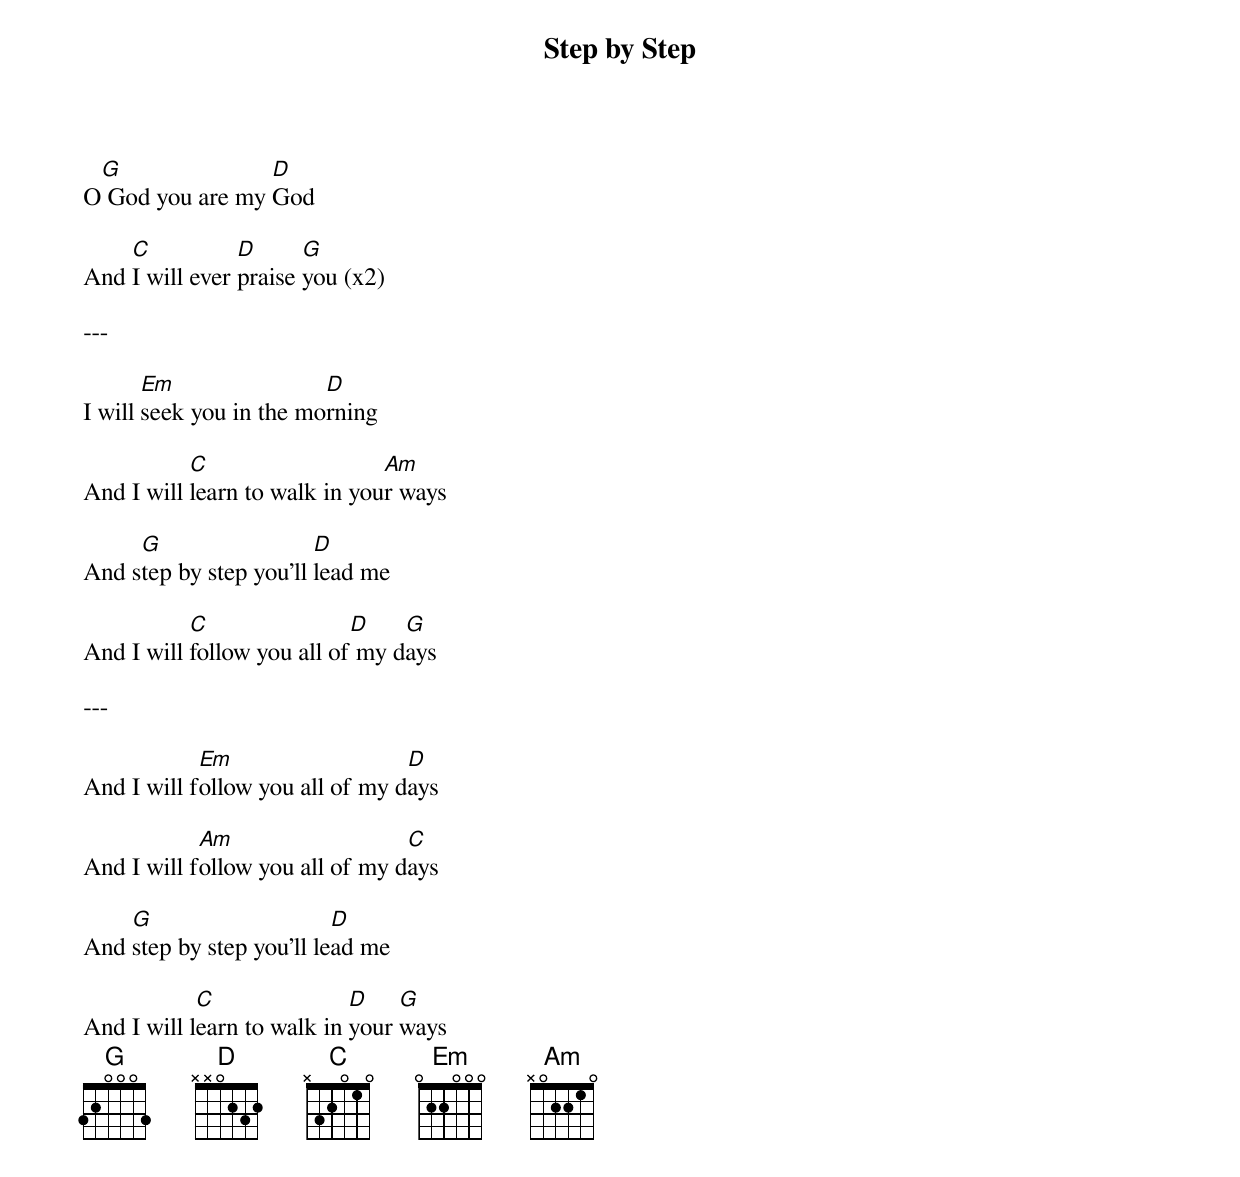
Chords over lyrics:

Step by Step

 G               D
O God you are my God

    C           D      G
And I will ever praise you (x2)

---

       Em                D
I will seek you in the morning

           C                   Am
And I will learn to walk in your ways

     G                  D
And step by step you'll lead me

           C                D    G
And I will follow you all of my days

---

            Em                   D
And I will follow you all of my days

            Am                   C
And I will follow you all of my days

    G                     D
And step by step you'll lead me

            C               D    G
And I will learn to walk in your ways
